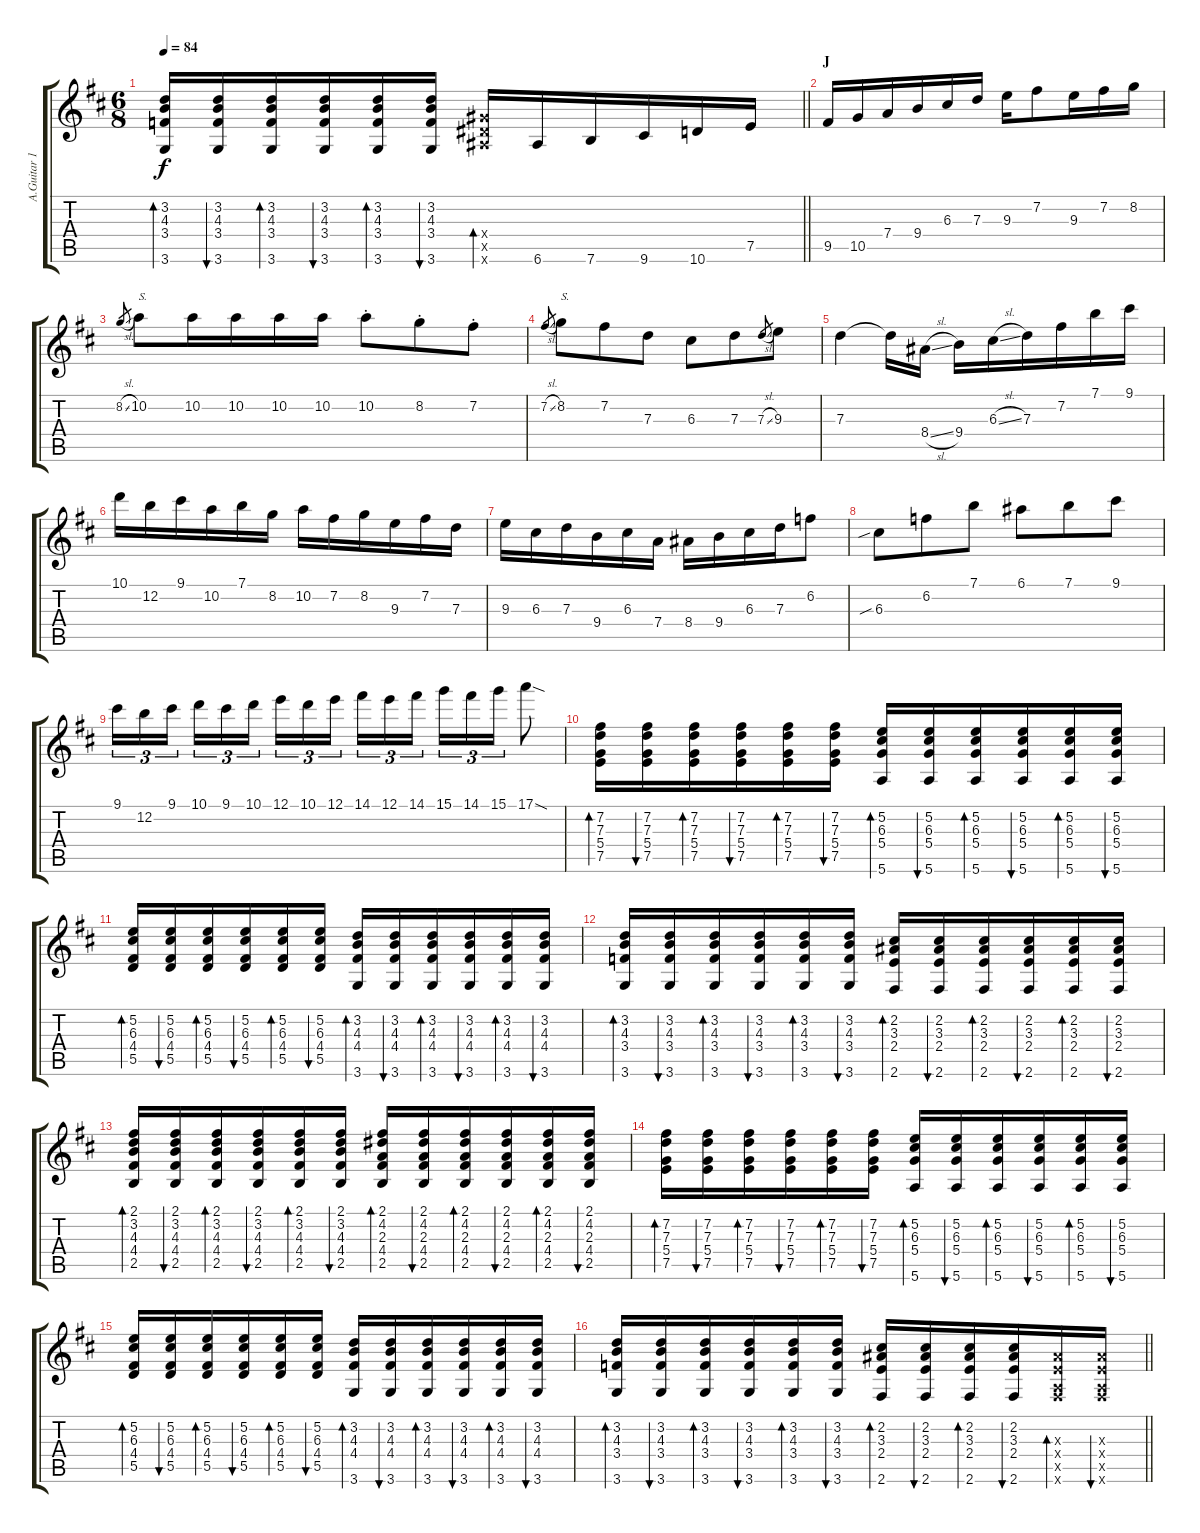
\track ("A.Guitar 1" "A.Guitar 1") {instrument acousticguitarsteel}
\staff {score tabs}
\tuning (E4 B3 G3 D3 A2 E2) {hide}
\ts (6 8)
\tempo 84
\clef g2
\barLineRight lightlight
\ks d
(3.2 4.3 3.4 3.6).16{bd 30 dy f} (3.2 4.3 3.4 3.6).16{bu 30} (3.2 4.3 3.4 3.6).16{bd 30} (3.2 4.3 3.4 3.6).16{bu 30} (3.2 4.3 3.4 3.6).16{bd 30} (3.2 4.3 3.4 3.6).16{bu 30} (6.4{x} 6.5{x} 6.6{x}).16{bd 30} 6.6.16 7.6.16 9.6.16 10.6.16 7.5.16 |
\section ("" "J")
9.5.16 10.5.16 7.4.16 9.4.16 6.3.16 7.3.16 9.3.16 7.2.8 9.3.16 7.2.16 8.2.16 |
8.2{sl}.8{gr} 10.2.8{txt "S."} 10.2.16 10.2.16 10.2.16 10.2.16 10.2{st}.8 8.2{st}.8 7.2{st}.8 |
7.2{sl}.8{gr} 8.2.8{txt "S."} 7.2.8 7.3.8 6.3.8 7.3.8 7.3{sl}.8{gr} 9.3.8 |
7.3.4 7.3{t}.16 8.4{sl}.16 9.4.16 6.3{sl}.16 7.3.16 7.2.16 7.1.16 9.1.16 |
10.1.16 12.2.16 9.1.16 10.2.16 7.1.16 8.2.16 10.2.16 7.2.16 8.2.16 9.3.16 7.2.16 7.3.16 |
9.3.16 6.3.16 7.3.16 9.4.16 6.3.16 7.4.16 8.4.16 9.4.16 6.3.16 7.3.16 6.2.8 |
6.3{sib}.8 6.2.8 7.1.8 6.1.8 7.1.8 9.1.8 |
9.1.16{tu (3 2)} 12.2.16{tu (3 2)} 9.1.16{tu (3 2) beam splitsecondary} 10.1.16{tu (3 2)} 9.1.16{tu (3 2)} 10.1.16{tu (3 2) beam splitsecondary} 12.1.16{tu (3 2)} 10.1.16{tu (3 2)} 12.1.16{tu (3 2)} 14.1.16{tu (3 2)} 12.1.16{tu (3 2)} 14.1.16{tu (3 2) beam splitsecondary} 15.1.16{tu (3 2)} 14.1.16{tu (3 2)} 15.1.16{tu (3 2)} 17.1{sod}.8 |
(7.2 7.3 5.4 7.5).16{bd 30} (7.2 7.3 5.4 7.5).16{bu 30} (7.2 7.3 5.4 7.5).16{bd 30} (7.2 7.3 5.4 7.5).16{bu 30} (7.2 7.3 5.4 7.5).16{bd 30} (7.2 7.3 5.4 7.5).16{bu 30} (5.2 6.3 5.4 5.6).16{bd 30} (5.2 6.3 5.4 5.6).16{bu 30} (5.2 6.3 5.4 5.6).16{bd 30} (5.2 6.3 5.4 5.6).16{bu 30} (5.2 6.3 5.4 5.6).16{bd 30} (5.2 6.3 5.4 5.6).16{bu 30} |
(5.2 6.3 4.4 5.5).16{bd 30} (5.2 6.3 4.4 5.5).16{bu 30} (5.2 6.3 4.4 5.5).16{bd 30} (5.2 6.3 4.4 5.5).16{bu 30} (5.2 6.3 4.4 5.5).16{bd 30} (5.2 6.3 4.4 5.5).16{bu 30} (3.2 4.3 4.4 3.6).16{bd 30} (3.2 4.3 4.4 3.6).16{bu 30} (3.2 4.3 4.4 3.6).16{bd 30} (3.2 4.3 4.4 3.6).16{bu 30} (3.2 4.3 4.4 3.6).16{bd 30} (3.2 4.3 4.4 3.6).16{bu 30} |
(3.2 4.3 3.4 3.6).16{bd 30} (3.2 4.3 3.4 3.6).16{bu 30} (3.2 4.3 3.4 3.6).16{bd 30} (3.2 4.3 3.4 3.6).16{bu 30} (3.2 4.3 3.4 3.6).16{bd 30} (3.2 4.3 3.4 3.6).16{bu 30} (2.2 3.3 2.4 2.6).16{bd 30} (2.2 3.3 2.4 2.6).16{bu 30} (2.2 3.3 2.4 2.6).16{bd 30} (2.2 3.3 2.4 2.6).16{bu 30} (2.2 3.3 2.4 2.6).16{bd 30} (2.2 3.3 2.4 2.6).16{bu 30} |
(2.1 3.2 4.3 4.4 2.5).16{bd 30} (2.1 3.2 4.3 4.4 2.5).16{bu 30} (2.1 3.2 4.3 4.4 2.5).16{bd 30} (2.1 3.2 4.3 4.4 2.5).16{bu 30} (2.1 3.2 4.3 4.4 2.5).16{bd 30} (2.1 3.2 4.3 4.4 2.5).16{bu 30} (2.1 4.2 2.3 4.4 2.5).16{bd 30} (2.1 4.2 2.3 4.4 2.5).16{bu 30} (2.1 4.2 2.3 4.4 2.5).16{bd 30} (2.1 4.2 2.3 4.4 2.5).16{bu 30} (2.1 4.2 2.3 4.4 2.5).16{bd 30} (2.1 4.2 2.3 4.4 2.5).16{bu 30} |
(7.2 7.3 5.4 7.5).16{bd 30} (7.2 7.3 5.4 7.5).16{bu 30} (7.2 7.3 5.4 7.5).16{bd 30} (7.2 7.3 5.4 7.5).16{bu 30} (7.2 7.3 5.4 7.5).16{bd 30} (7.2 7.3 5.4 7.5).16{bu 30} (5.2 6.3 5.4 5.6).16{bd 30} (5.2 6.3 5.4 5.6).16{bu 30} (5.2 6.3 5.4 5.6).16{bd 30} (5.2 6.3 5.4 5.6).16{bu 30} (5.2 6.3 5.4 5.6).16{bd 30} (5.2 6.3 5.4 5.6).16{bu 30} |
(5.2 6.3 4.4 5.5).16{bd 30} (5.2 6.3 4.4 5.5).16{bu 30} (5.2 6.3 4.4 5.5).16{bd 30} (5.2 6.3 4.4 5.5).16{bu 30} (5.2 6.3 4.4 5.5).16{bd 30} (5.2 6.3 4.4 5.5).16{bu 30} (3.2 4.3 4.4 3.6).16{bd 30} (3.2 4.3 4.4 3.6).16{bu 30} (3.2 4.3 4.4 3.6).16{bd 30} (3.2 4.3 4.4 3.6).16{bu 30} (3.2 4.3 4.4 3.6).16{bd 30} (3.2 4.3 4.4 3.6).16{bu 30} |
\barLineRight lightlight
(3.2 4.3 3.4 3.6).16{bd 30} (3.2 4.3 3.4 3.6).16{bu 30} (3.2 4.3 3.4 3.6).16{bd 30} (3.2 4.3 3.4 3.6).16{bu 30} (3.2 4.3 3.4 3.6).16{bd 30} (3.2 4.3 3.4 3.6).16{bu 30} (2.2 3.3 2.4 2.6).16{bd 30} (2.2 3.3 2.4 2.6).16{bu 30} (2.2 3.3 2.4 2.6).16{bd 30} (2.2 3.3 2.4 2.6).16{bu 30} (3.3{x} 2.4{x} 0.5{x} 2.6{x}).16{bd 30} (3.3{x} 2.4{x} 0.5{x} 2.6{x}).16{bu 30}
